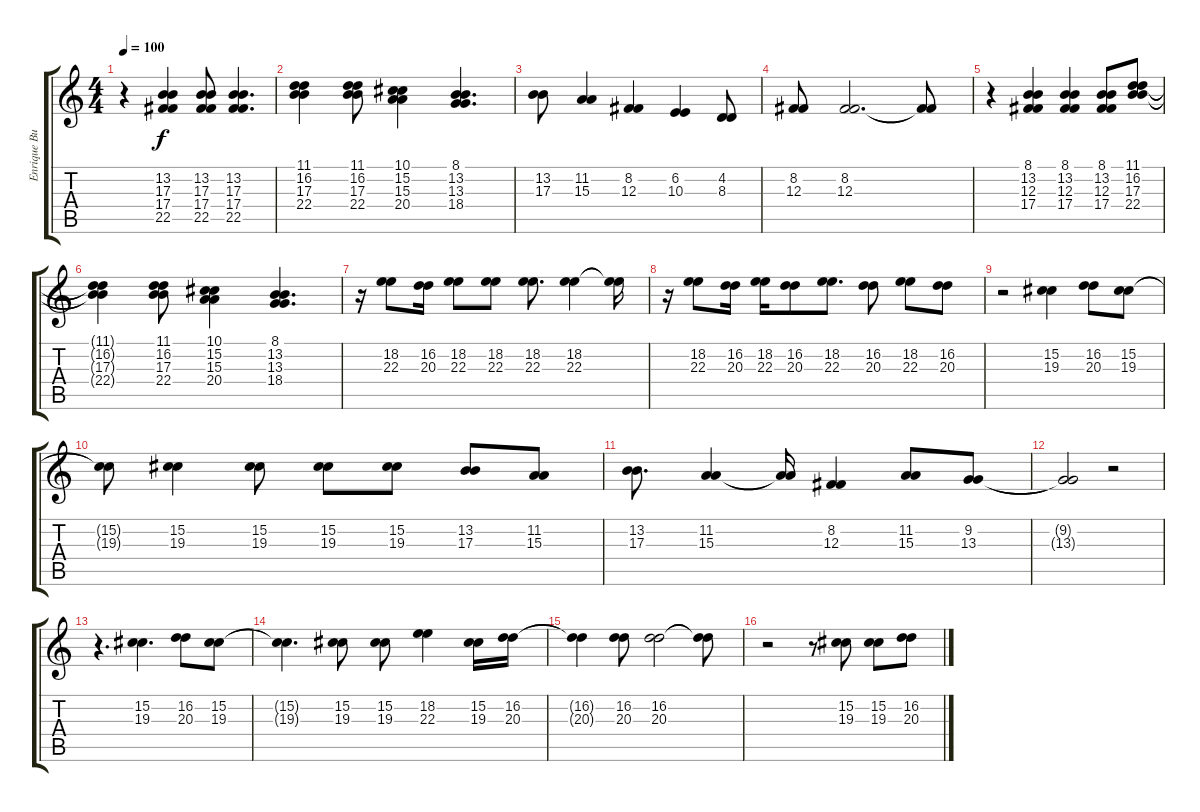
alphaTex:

\track ("Enrique Bunbury" "Enrique Bu") {instrument sopranosax}
\staff {score tabs}
\tuning (Eb4 Bb3 Gb3 Db3 Ab2 Eb2) {hide}
\ts (4 4)
\tempo 100
\clef g2
\ks c
r.4{dy f} (13.2 17.3 17.4 22.5).4 (13.2 17.3 17.4 22.5).8 (13.2 17.3 17.4 22.5).4{d} |
(11.1 16.2 17.3 22.4).4 (11.1 16.2 17.3 22.4).8 (10.1 15.2 15.3 20.4).4 (8.1 13.2 13.3 18.4).4{d} |
(13.2 17.3).8 (11.2 15.3).4 (8.2 12.3).4 (6.2 10.3).4 (4.2 8.3).8 |
(8.2 12.3).8 (8.2 12.3).2{d} (8.2{t} 12.3{t}).8 |
r.4 (8.1 13.2 12.3 17.4).4 (8.1 13.2 12.3 17.4).4 (8.1 13.2 12.3 17.4).8 (11.1 16.2 17.3 22.4).8 |
(11.1{t} 16.2{t} 17.3{t} 22.4{t}).4 (11.1 16.2 17.3 22.4).8 (10.1 15.2 15.3 20.4).4 (8.1 13.2 13.3 18.4).4{d} |
r.16 (18.2 22.3).8 (16.2 20.3).16 (18.2 22.3).8 (18.2 22.3).8 (18.2 22.3).8{d} (18.2 22.3).4 (18.2{t} 22.3{t}).16 |
r.16 (18.2 22.3).8 (16.2 20.3).16 (18.2 22.3).16 (16.2 20.3).8 (18.2 22.3).8{d} (16.2 20.3).8 (18.2 22.3).8 (16.2 20.3).8 |
r.2 (15.2 19.3).4 (16.2 20.3).8 (15.2 19.3).8 |
(15.2{t} 19.3{t}).8 (15.2 19.3).4 (15.2 19.3).8 (15.2 19.3).8 (15.2 19.3).8 (13.2 17.3).8 (11.2 15.3).8 |
(13.2 17.3).8{d} (11.2 15.3).4 (11.2{t} 15.3{t}).16 (8.2 12.3).4 (11.2 15.3).8 (9.2 13.3).8 |
(9.2{t} 13.3{t}).2 r.2 |
r.4{d} (15.2 19.3).4{d} (16.2 20.3).8 (15.2 19.3).8 |
(15.2{t} 19.3{t}).4{d} (15.2 19.3).8 (15.2 19.3).8 (18.2 22.3).4 (15.2 19.3).16 (16.2 20.3).16 |
(16.2{t} 20.3{t}).4 (16.2 20.3).8 (16.2 20.3).2 (16.2{t} 20.3{t}).8 |
r.2 r.8 (15.2 19.3).8 (15.2 19.3).8 (16.2 20.3).8
